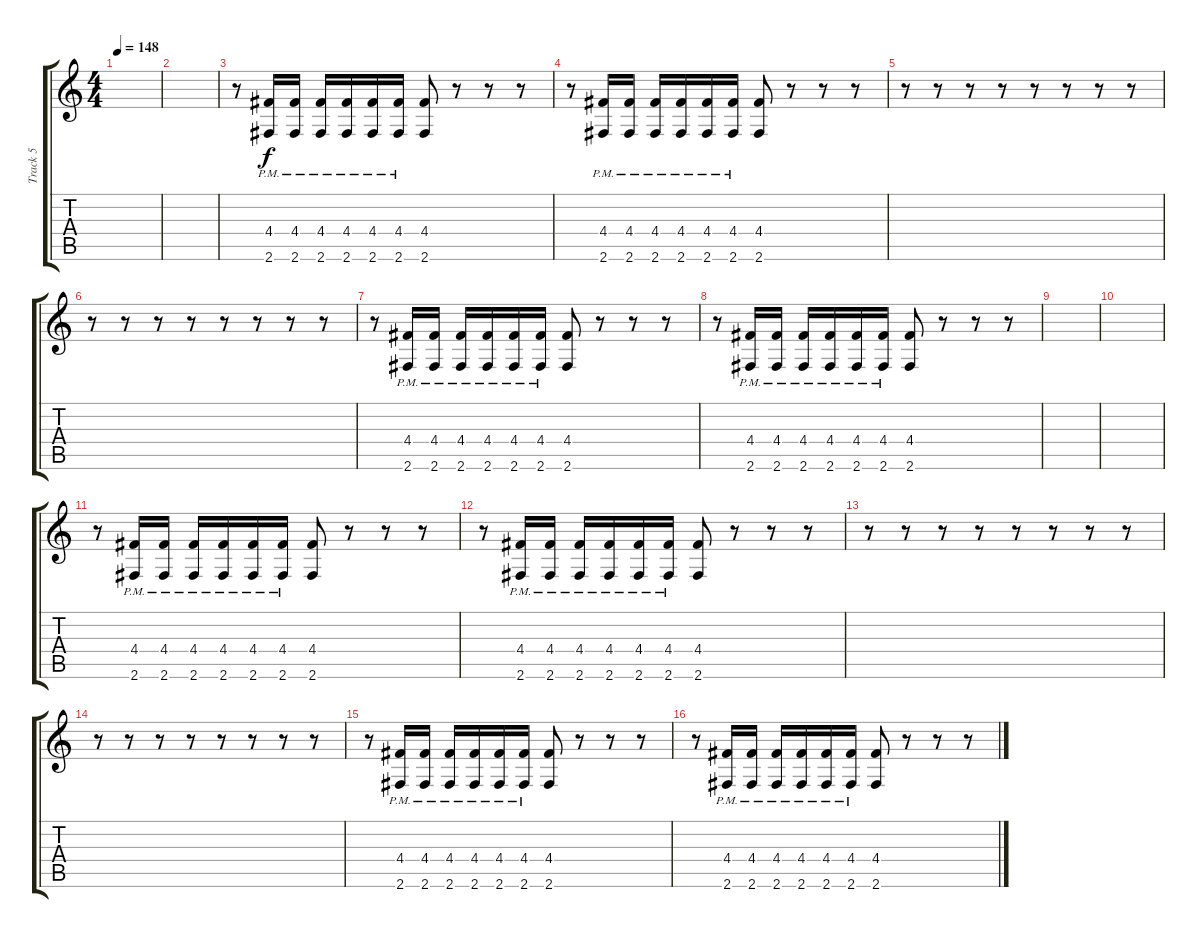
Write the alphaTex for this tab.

\track ("Track 5" "Track 5") {instrument distortionguitar}
\staff {score tabs}
\tuning (E4 B3 G3 D3 A2 E2) {hide}
\ts (4 4)
\tempo 148
\clef g2
\ks c
|
|
r.8 (4.4{pm} 2.6{pm}).16 (4.4{pm} 2.6{pm}).16 (4.4{pm} 2.6{pm}).16 (4.4{pm} 2.6{pm}).16 (4.4{pm} 2.6{pm}).16 (4.4{pm} 2.6{pm}).16 (4.4 2.6).8 r.8 r.8 r.8 |
r.8 (4.4{pm} 2.6{pm}).16 (4.4{pm} 2.6{pm}).16 (4.4{pm} 2.6{pm}).16 (4.4{pm} 2.6{pm}).16 (4.4{pm} 2.6{pm}).16 (4.4{pm} 2.6{pm}).16 (4.4 2.6).8 r.8 r.8 r.8 |
r.8 r.8 r.8 r.8 r.8 r.8 r.8 r.8 |
r.8 r.8 r.8 r.8 r.8 r.8 r.8 r.8 |
r.8 (4.4{pm} 2.6{pm}).16 (4.4{pm} 2.6{pm}).16 (4.4{pm} 2.6{pm}).16 (4.4{pm} 2.6{pm}).16 (4.4{pm} 2.6{pm}).16 (4.4{pm} 2.6{pm}).16 (4.4 2.6).8 r.8 r.8 r.8 |
r.8 (4.4{pm} 2.6{pm}).16 (4.4{pm} 2.6{pm}).16 (4.4{pm} 2.6{pm}).16 (4.4{pm} 2.6{pm}).16 (4.4{pm} 2.6{pm}).16 (4.4{pm} 2.6{pm}).16 (4.4 2.6).8 r.8 r.8 r.8 |
|
|
r.8 (4.4{pm} 2.6{pm}).16 (4.4{pm} 2.6{pm}).16 (4.4{pm} 2.6{pm}).16 (4.4{pm} 2.6{pm}).16 (4.4{pm} 2.6{pm}).16 (4.4{pm} 2.6{pm}).16 (4.4 2.6).8 r.8 r.8 r.8 |
r.8 (4.4{pm} 2.6{pm}).16 (4.4{pm} 2.6{pm}).16 (4.4{pm} 2.6{pm}).16 (4.4{pm} 2.6{pm}).16 (4.4{pm} 2.6{pm}).16 (4.4{pm} 2.6{pm}).16 (4.4 2.6).8 r.8 r.8 r.8 |
r.8 r.8 r.8 r.8 r.8 r.8 r.8 r.8 |
r.8 r.8 r.8 r.8 r.8 r.8 r.8 r.8 |
r.8 (4.4{pm} 2.6{pm}).16 (4.4{pm} 2.6{pm}).16 (4.4{pm} 2.6{pm}).16 (4.4{pm} 2.6{pm}).16 (4.4{pm} 2.6{pm}).16 (4.4{pm} 2.6{pm}).16 (4.4 2.6).8 r.8 r.8 r.8 |
r.8 (4.4{pm} 2.6{pm}).16 (4.4{pm} 2.6{pm}).16 (4.4{pm} 2.6{pm}).16 (4.4{pm} 2.6{pm}).16 (4.4{pm} 2.6{pm}).16 (4.4{pm} 2.6{pm}).16 (4.4 2.6).8 r.8 r.8 r.8
